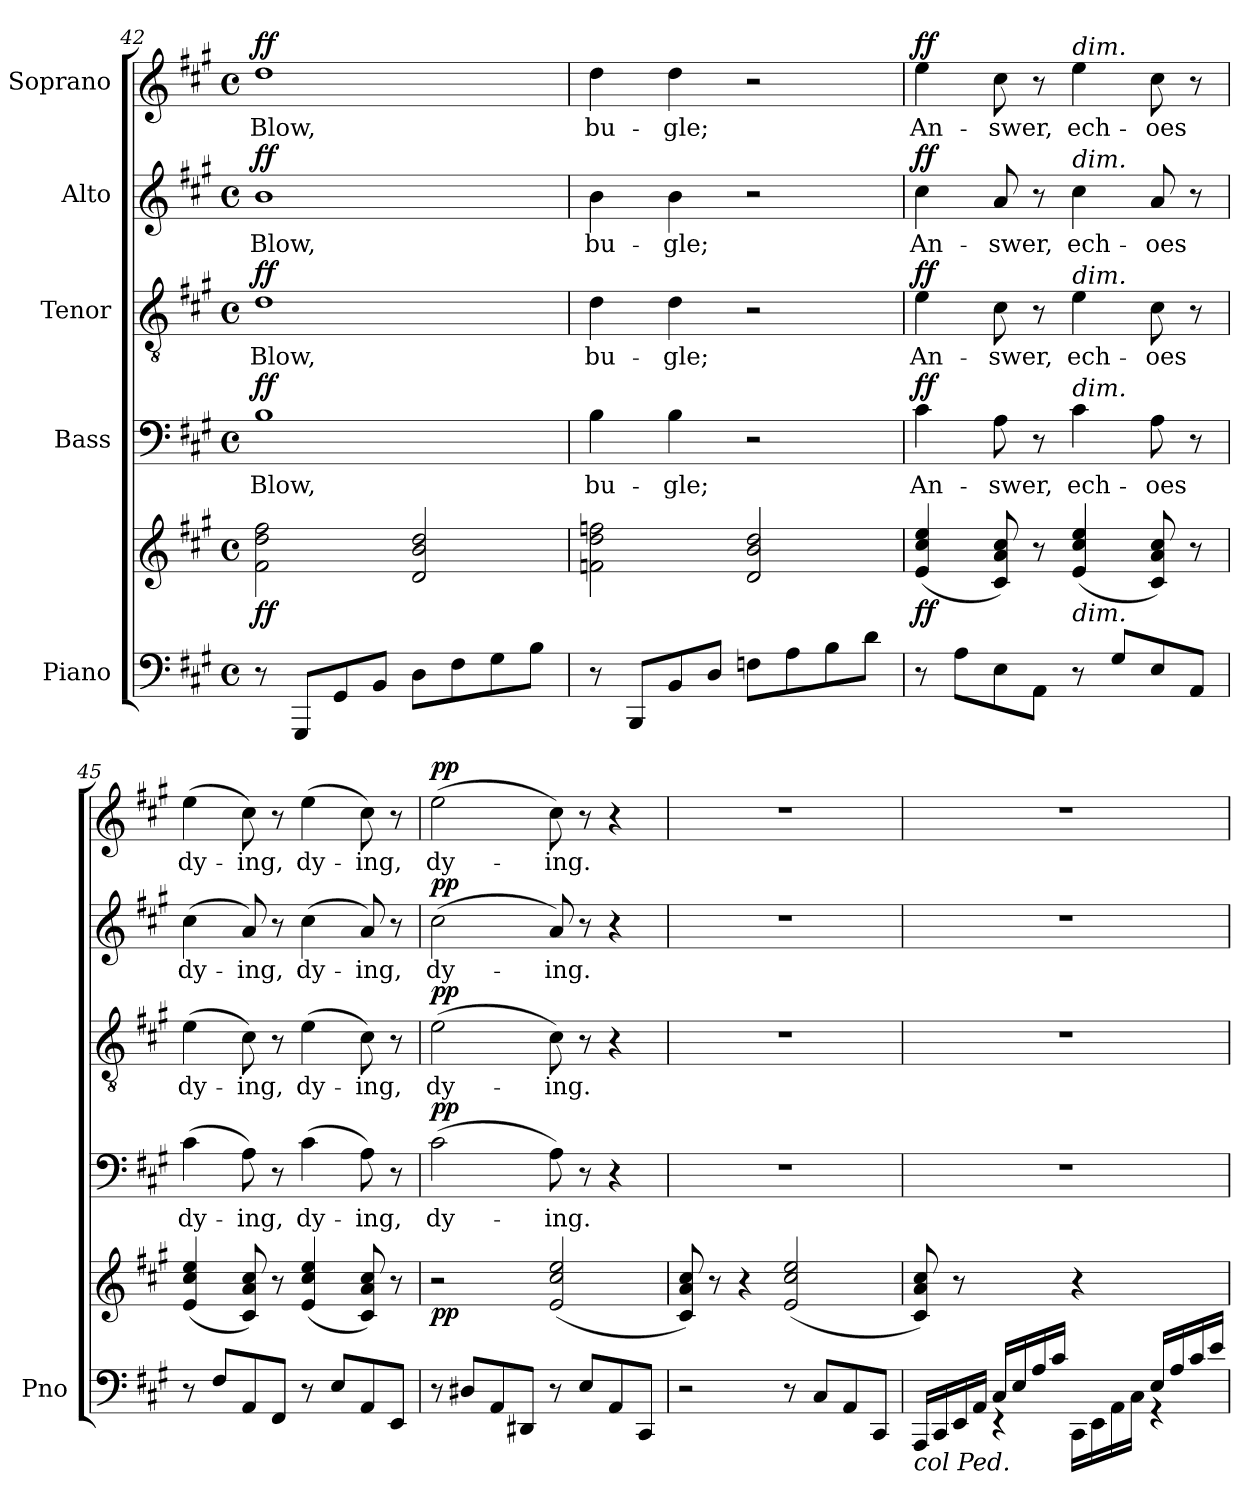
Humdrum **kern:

**kern	**kern	**dynam	**kern	**text	**dynam	**kern	**text	**dynam	**kern	**text	**dynam	**kern	**text	**dynam
*part5	*part5	*part5	*part4	*part4	*part4	*part3	*part3	*part3	*part2	*part2	*part2	*part1	*part1	*part1
*staff6	*staff5	*staff5/6	*staff4	*staff4	*staff4	*staff3	*staff3	*staff3	*staff2	*staff2	*staff2	*staff1	*staff1	*staff1
*I"Piano	*	*	*I"Bass	*	*	*I"Tenor	*	*	*I"Alto	*	*	*I"Soprano	*	*
*I'Pno	*	*	*	*	*	*	*	*	*	*	*	*	*	*
!!LO:PB:g=z
*clefF4	*clefG2	*	*clefF4	*	*	*clefGv2	*	*	*clefG2	*	*	*clefG2	*	*
*k[f#c#g#]	*k[f#c#g#]	*	*k[f#c#g#]	*	*	*k[f#c#g#]	*	*	*k[f#c#g#]	*	*	*k[f#c#g#]	*	*
*M4/4	*M4/4	*	*M4/4	*	*	*M4/4	*	*	*M4/4	*	*	*M4/4	*	*
*met(c)	*met(c)	*	*met(c)	*	*	*met(c)	*	*	*met(c)	*	*	*met(c)	*	*
=42	=42	=42	=42	=42	=42	=42	=42	=42	=42	=42	=42	=42	=42	=42
!	!	!LO:DY:b	!	!LO:LY:b	!LO:DY:a	!	!LO:LY:b	!LO:DY:a	!	!LO:LY:b	!LO:DY:a	!	!LO:LY:b	!LO:DY:a
8r	2f#\ 2dd\ 2ff#\	ff	1B	Blow,	ff	1d	Blow,	ff	1b	Blow,	ff	1dd	Blow,	ff
8GGG#/L	.	.	.	.	.	.	.	.	.	.	.	.	.	.
8GG#/	.	.	.	.	.	.	.	.	.	.	.	.	.	.
8BB/J	.	.	.	.	.	.	.	.	.	.	.	.	.	.
8D\L	2d/ 2b/ 2dd/	.	.	.	.	.	.	.	.	.	.	.	.	.
8F#\	.	.	.	.	.	.	.	.	.	.	.	.	.	.
8G#\	.	.	.	.	.	.	.	.	.	.	.	.	.	.
8B\J	.	.	.	.	.	.	.	.	.	.	.	.	.	.
=43	=43	=43	=43	=43	=43	=43	=43	=43	=43	=43	=43	=43	=43	=43
!	!	!	!	!LO:LY:b	!	!	!LO:LY:b	!	!	!LO:LY:b	!	!	!LO:LY:b	!
8r	2fn\ 2dd\ 2ffn\	.	4B\	bu-	.	4d\	bu-	.	4b\	bu-	.	4dd\	bu-	.
8BBB/L	.	.	.	.	.	.	.	.	.	.	.	.	.	.
!	!	!	!	!LO:LY:b	!	!	!LO:LY:b	!	!	!LO:LY:b	!	!	!LO:LY:b	!
8BB/	.	.	4B\	-gle;	.	4d\	-gle;	.	4b\	-gle;	.	4dd\	-gle;	.
8D/J	.	.	.	.	.	.	.	.	.	.	.	.	.	.
8Fn\L	2d/ 2b/ 2dd/	.	2r	.	.	2r	.	.	2r	.	.	2r	.	.
8A\	.	.	.	.	.	.	.	.	.	.	.	.	.	.
8B\	.	.	.	.	.	.	.	.	.	.	.	.	.	.
8d\J	.	.	.	.	.	.	.	.	.	.	.	.	.	.
=44	=44	=44	=44	=44	=44	=44	=44	=44	=44	=44	=44	=44	=44	=44
!	!	!LO:DY:b	!	!LO:LY:b	!LO:DY:a	!	!LO:LY:b	!LO:DY:a	!	!LO:LY:b	!LO:DY:a	!	!LO:LY:b	!LO:DY:a
8r	(4e/ 4cc#/ 4ee/	ff	4c#\	An-	ff	4e\	An-	ff	4cc#\	An-	ff	4ee\	An-	ff
8A\L	.	.	.	.	.	.	.	.	.	.	.	.	.	.
!	!	!	!	!LO:LY:b	!	!	!LO:LY:b	!	!	!LO:LY:b	!	!	!LO:LY:b	!
8E\	8c#/ 8a/ 8cc#/)	.	8A\	-swer,	.	8c#\	-swer,	.	8a/	-swer,	.	8cc#\	-swer,	.
8AA\J	8r	.	8r	.	.	8r	.	.	8r	.	.	8r	.	.
!	!	!	!	!	!	!	!	!	!	!	!	!LO:TX:a:i:t=dim.	!	!
!	!	!	!	!	!	!	!	!	!LO:TX:a:i:t=dim.	!	!	!	!	!
!	!	!	!	!	!	!LO:TX:a:i:t=dim.	!	!	!	!	!	!	!	!
!	!	!	!LO:TX:a:i:t=dim.	!	!	!	!	!	!	!	!	!	!	!
!	!LO:TX:b:i:t=dim.	!	!	!	!	!	!	!	!	!	!	!	!	!
!	!	!	!	!LO:LY:b	!	!	!LO:LY:b	!	!	!LO:LY:b	!	!	!LO:LY:b	!
8r	(4e/ 4cc#/ 4ee/	.	4c#\	ech-	.	4e\	ech-	.	4cc#\	ech-	.	4ee\	ech-	.
8G#/L	.	.	.	.	.	.	.	.	.	.	.	.	.	.
!	!	!	!	!LO:LY:b	!	!	!LO:LY:b	!	!	!LO:LY:b	!	!	!LO:LY:b	!
8E/	8c#/ 8a/ 8cc#/)	.	8A\	-oes	.	8c#\	-oes	.	8a/	-oes	.	8cc#\	-oes	.
8AA/J	8r	.	8r	.	.	8r	.	.	8r	.	.	8r	.	.
=45	=45	=45	=45	=45	=45	=45	=45	=45	=45	=45	=45	=45	=45	=45
!	!	!	!	!LO:LY:b	!	!	!LO:LY:b	!	!	!LO:LY:b	!	!	!LO:LY:b	!
8r	(4e/ 4cc#/ 4ee/	.	(4c#\	dy-	.	(4e\	dy-	.	(4cc#\	dy-	.	(4ee\	dy-	.
8F#/L	.	.	.	.	.	.	.	.	.	.	.	.	.	.
!	!	!	!	!LO:LY:b	!	!	!LO:LY:b	!	!	!LO:LY:b	!	!	!LO:LY:b	!
8AA/	8c#/ 8a/ 8cc#/)	.	8A\)	-ing,	.	8c#\)	-ing,	.	8a/)	-ing,	.	8cc#\)	-ing,	.
8FF#/J	8r	.	8r	.	.	8r	.	.	8r	.	.	8r	.	.
!	!	!	!	!LO:LY:b	!	!	!LO:LY:b	!	!	!LO:LY:b	!	!	!LO:LY:b	!
8r	(4e/ 4cc#/ 4ee/	.	(4c#\	dy-	.	(4e\	dy-	.	(4cc#\	dy-	.	(4ee\	dy-	.
8E/L	.	.	.	.	.	.	.	.	.	.	.	.	.	.
!	!	!	!	!LO:LY:b	!	!	!LO:LY:b	!	!	!LO:LY:b	!	!	!LO:LY:b	!
8AA/	8c#/ 8a/ 8cc#/)	.	8A\)	-ing,	.	8c#\)	-ing,	.	8a/)	-ing,	.	8cc#\)	-ing,	.
8EE/J	8r	.	8r	.	.	8r	.	.	8r	.	.	8r	.	.
!!LO:LB:g=z
=46	=46	=46	=46	=46	=46	=46	=46	=46	=46	=46	=46	=46	=46	=46
!	!	!LO:DY:b	!	!LO:LY:b	!LO:DY:a	!	!LO:LY:b	!LO:DY:a	!	!LO:LY:b	!LO:DY:a	!	!LO:LY:b	!LO:DY:a
8r	2r	pp	(2c#\	dy-	pp	(2e\	dy-	pp	(2cc#\	dy-	pp	(2ee\	dy-	pp
8D#X/L	.	.	.	.	.	.	.	.	.	.	.	.	.	.
8AA/	.	.	.	.	.	.	.	.	.	.	.	.	.	.
8DD#X/J	.	.	.	.	.	.	.	.	.	.	.	.	.	.
!	!	!	!	!LO:LY:b	!	!	!LO:LY:b	!	!	!LO:LY:b	!	!	!LO:LY:b	!
8r	(2e/ 2cc#/ 2ee/	.	8A\)	-ing.	.	8c#\)	-ing.	.	8a/)	-ing.	.	8cc#\)	-ing.	.
8E/L	.	.	8r	.	.	8r	.	.	8r	.	.	8r	.	.
8AA/	.	.	4r	.	.	4r	.	.	4r	.	.	4r	.	.
8CC#/J	.	.	.	.	.	.	.	.	.	.	.	.	.	.
=47	=47	=47	=47	=47	=47	=47	=47	=47	=47	=47	=47	=47	=47	=47
2r	8c#/ 8a/ 8cc#/)	.	1r	.	.	1r	.	.	1r	.	.	1r	.	.
.	8r	.	.	.	.	.	.	.	.	.	.	.	.	.
.	4r	.	.	.	.	.	.	.	.	.	.	.	.	.
8r	(2e/ 2cc#/ 2ee/	.	.	.	.	.	.	.	.	.	.	.	.	.
8C#/L	.	.	.	.	.	.	.	.	.	.	.	.	.	.
8AA/	.	.	.	.	.	.	.	.	.	.	.	.	.	.
8CC#/J	.	.	.	.	.	.	.	.	.	.	.	.	.	.
=48	=48	=48	=48	=48	=48	=48	=48	=48	=48	=48	=48	=48	=48	=48
*^	*	*	*	*	*	*	*	*	*	*	*	*	*	*
!LO:TX:b:i:t=col Ped.	!	!	!	!	!	!	!	!	!	!	!	!	!	!	!
4ryy	16AAA/LL	8c#/ 8a/ 8cc#/)	.	1r	.	.	1r	.	.	1r	.	.	1r	.	.
.	16CC#/	.	.	.	.	.	.	.	.	.	.	.	.	.	.
.	16EE/	8r	.	.	.	.	.	.	.	.	.	.	.	.	.
.	16AA/JJ	.	.	.	.	.	.	.	.	.	.	.	.	.	.
16C#/LL	4r	4ryy	.	.	.	.	.	.	.	.	.	.	.	.	.
16E/	.	.	.	.	.	.	.	.	.	.	.	.	.	.	.
16A/	.	.	.	.	.	.	.	.	.	.	.	.	.	.	.
16c#/JJ	.	.	.	.	.	.	.	.	.	.	.	.	.	.	.
4ryy	16CC#\LL	(>4r	.	.	.	.	.	.	.	.	.	.	.	.	.
.	16EE\	.	.	.	.	.	.	.	.	.	.	.	.	.	.
.	16AA\	.	.	.	.	.	.	.	.	.	.	.	.	.	.
.	16C#\JJ	.	.	.	.	.	.	.	.	.	.	.	.	.	.
16E/LL	4r	4ryy	.	.	.	.	.	.	.	.	.	.	.	.	.
16A/	.	.	.	.	.	.	.	.	.	.	.	.	.	.	.
16c#/	.	.	.	.	.	.	.	.	.	.	.	.	.	.	.
16e/JJ)	.	.	.	.	.	.	.	.	.	.	.	.	.	.	.
*v	*v	*	*	*	*	*	*	*	*	*	*	*	*	*	*
=	=	=	=	=	=	=	=	=	=	=	=	=	=	=
*-	*-	*-	*-	*-	*-	*-	*-	*-	*-	*-	*-	*-	*-	*-
